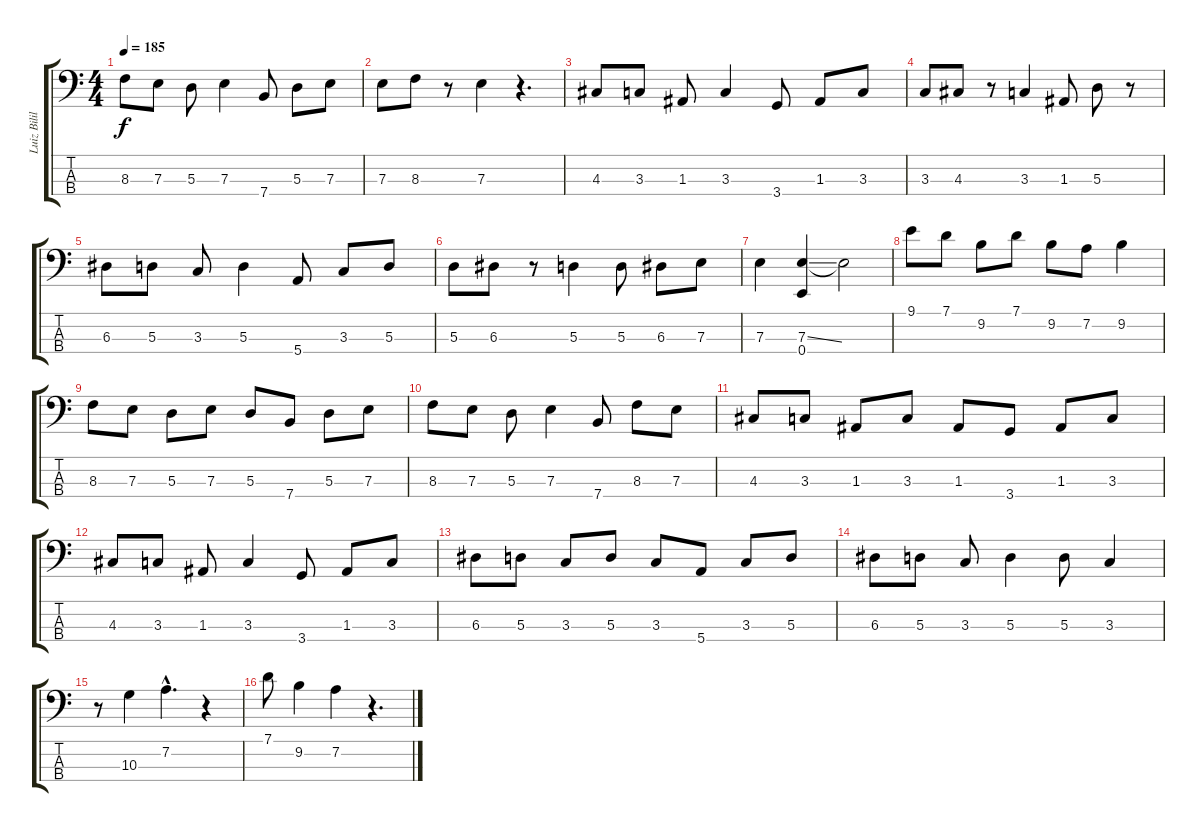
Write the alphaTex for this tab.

\track ("Luiz Bililiu" "Luiz Bilil") {instrument electricbassfinger}
\staff {score tabs}
\tuning (G2 D2 A1 E1) {hide}
\ts (4 4)
\tempo 185
\clef f4
\ks c
8.3.8{dy f} 7.3.8 5.3.8 7.3.4 7.4.8 5.3.8 7.3.8 |
7.3.8 8.3.8 r.8 7.3.4 r.4{d} |
4.3.8 3.3.8 1.3.8 3.3.4 3.4.8 1.3.8 3.3.8 |
3.3.8 4.3.8 r.8 3.3.4 1.3.8 5.3.8 r.8 |
6.3.8 5.3.8 3.3.8 5.3.4 5.4.8 3.3.8 5.3.8 |
5.3.8 6.3.8 r.8 5.3.4 5.3.8 6.3.8 7.3.8 |
7.3.4 (7.3{ss} 0.4).4 7.3{t}.2 |
9.1.8 7.1.8 9.2.8 7.1.8 9.2.8 7.2.8 9.2.4 |
8.3.8 7.3.8 5.3.8 7.3.8 5.3.8 7.4.8 5.3.8 7.3.8 |
8.3.8 7.3.8 5.3.8 7.3.4 7.4.8 8.3.8 7.3.8 |
4.3.8 3.3.8 1.3.8 3.3.8 1.3.8 3.4.8 1.3.8 3.3.8 |
4.3.8 3.3.8 1.3.8 3.3.4 3.4.8 1.3.8 3.3.8 |
6.3.8 5.3.8 3.3.8 5.3.8 3.3.8 5.4.8 3.3.8 5.3.8 |
6.3.8 5.3.8 3.3.8 5.3.4 5.3.8 3.3.4 |
r.8 10.3.4 7.2{hac}.4{d} r.4 |
7.1.8 9.2.4 7.2.4 r.4{d}
